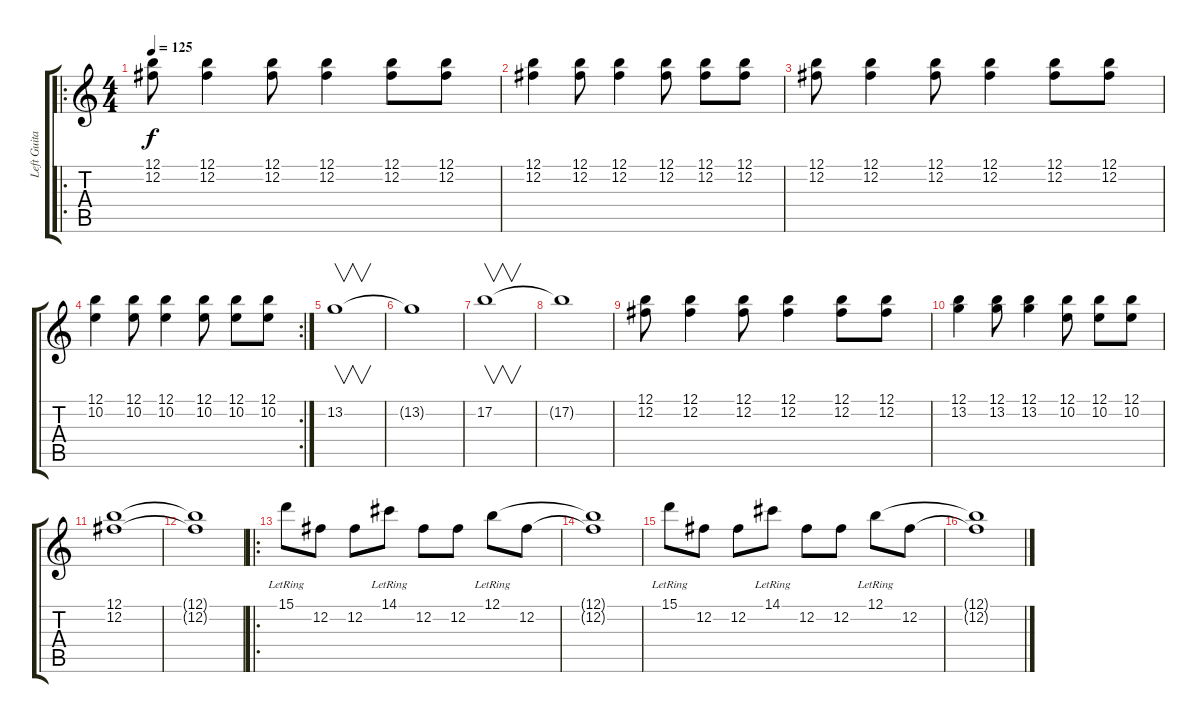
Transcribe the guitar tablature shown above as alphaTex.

\track ("Left Guitar" "Left Guita") {instrument distortionguitar}
\staff {score tabs}
\tuning (B3 Gb3 D3 A2 E2 B1) {hide}
\ro
\ts (4 4)
\tempo 125
\clef g2
\ks c
(12.1 12.2).8{dy f} (12.1 12.2).4 (12.1 12.2).8 (12.1 12.2).4 (12.1 12.2).8 (12.1 12.2).8 |
(12.1 12.2).4 (12.1 12.2).8 (12.1 12.2).4 (12.1 12.2).8 (12.1 12.2).8 (12.1 12.2).8 |
(12.1 12.2).8 (12.1 12.2).4 (12.1 12.2).8 (12.1 12.2).4 (12.1 12.2).8 (12.1 12.2).8 |
\rc 2
(12.1 10.2).4 (12.1 10.2).8 (12.1 10.2).4 (12.1 10.2).8 (12.1 10.2).8 (12.1 10.2).8 |
13.2.1{v} |
13.2{t}.1 |
17.2.1{v} |
17.2{t}.1 |
(12.1 12.2).8 (12.1 12.2).4 (12.1 12.2).8 (12.1 12.2).4 (12.1 12.2).8 (12.1 12.2).8 |
(12.1 13.2).4 (12.1 13.2).8 (12.1 13.2).4 (12.1 10.2).8 (12.1 10.2).8 (12.1 10.2).8 |
(12.1 12.2).1 |
(12.1{t} 12.2{t}).1 |
\ro
15.1{lr}.8{volume 10 instrument electricguitarmuted} 12.2.8 12.2.8 14.1{lr}.8 12.2.8 12.2.8 12.1{lr}.8 12.2.8 |
(12.1{t} 12.2{t}).1 |
15.1{lr}.8{volume 10} 12.2.8 12.2.8 14.1{lr}.8 12.2.8 12.2.8 12.1{lr}.8 12.2.8 |
(12.1{t} 12.2{t}).1
